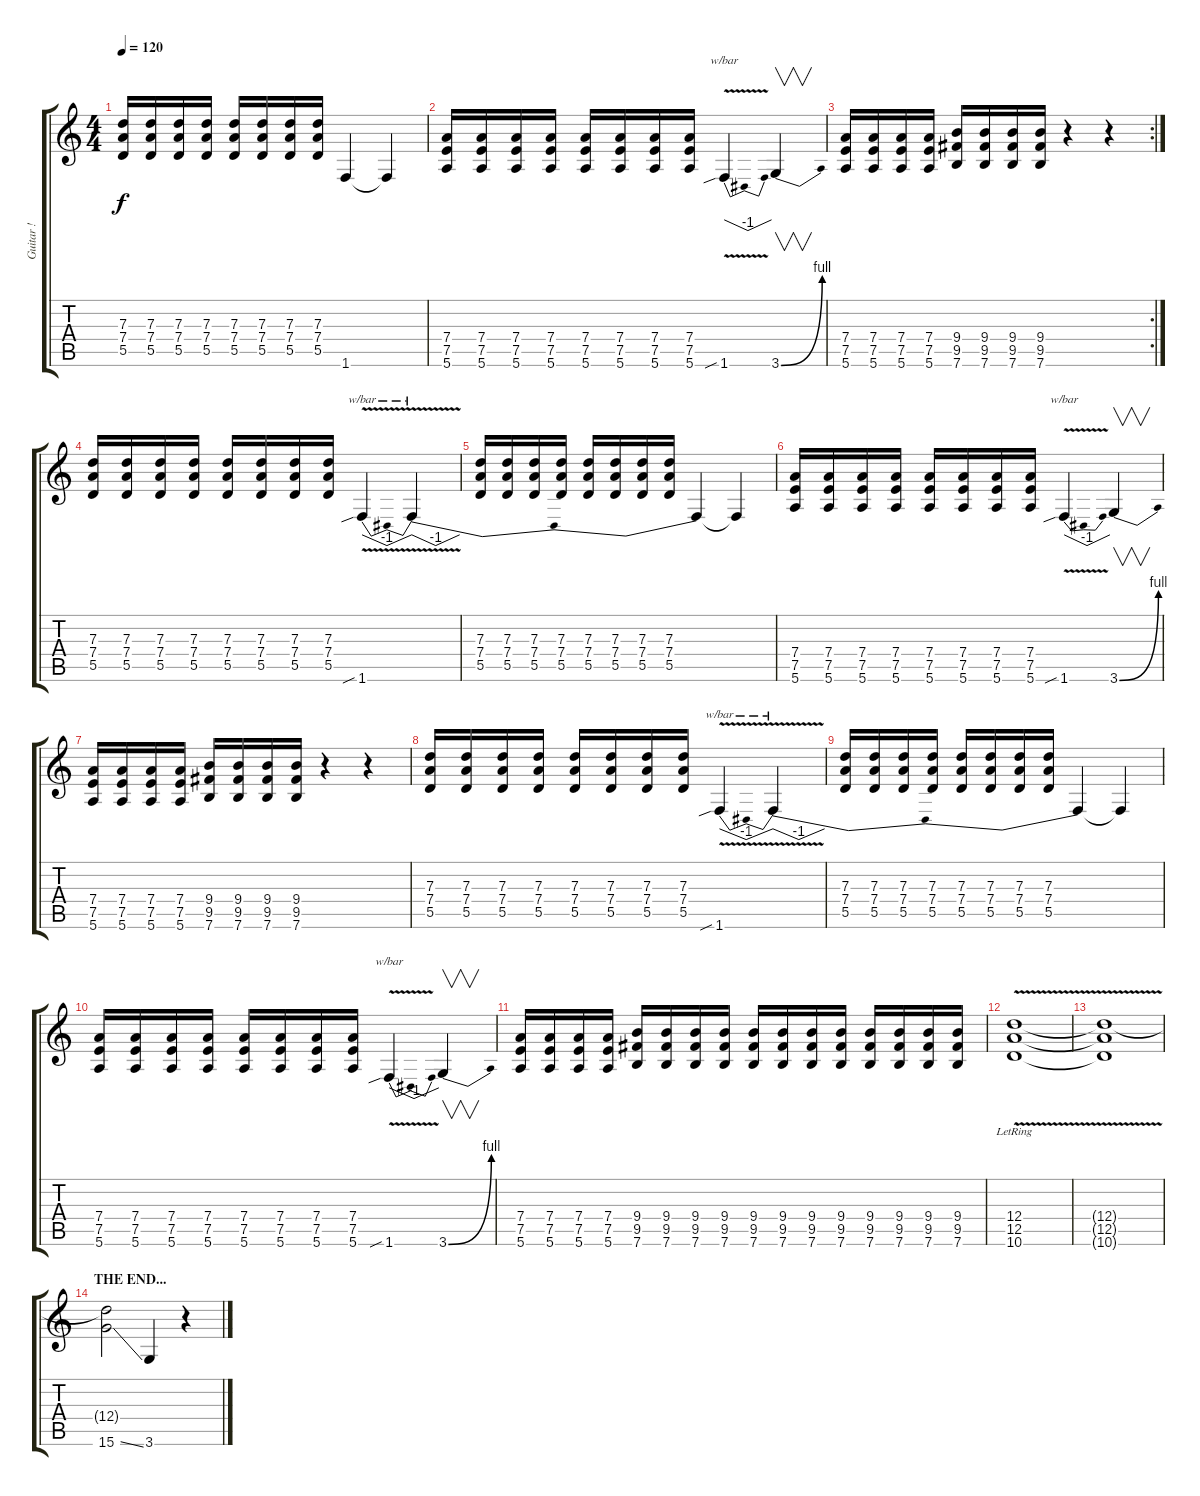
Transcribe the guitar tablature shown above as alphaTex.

\track ("Guitar !" "Guitar !") {instrument distortionguitar}
\staff {score tabs}
\tuning (E4 B3 G3 D3 A2 E2) {hide}
\ts (4 4)
\tempo 120
\clef g2
\ks c
(7.3 7.4 5.5).16{dy f} (7.3 7.4 5.5).16 (7.3 7.4 5.5).16 (7.3 7.4 5.5).16 (7.3 7.4 5.5).16 (7.3 7.4 5.5).16 (7.3 7.4 5.5).16 (7.3 7.4 5.5).16 1.6{t}.4 1.6{t}.4 |
(7.4 7.5 5.6).16 (7.4 7.5 5.6).16 (7.4 7.5 5.6).16 (7.4 7.5 5.6).16 (7.4 7.5 5.6).16 (7.4 7.5 5.6).16 (7.4 7.5 5.6).16 (7.4 7.5 5.6).16 1.6{v sib}.4{tbe (dip default 0 0 30 -4 60 0)} 3.6{be (bend 0 0 60 4)}.4{v} |
\rc 2
(7.4 7.5 5.6).16 (7.4 7.5 5.6).16 (7.4 7.5 5.6).16 (7.4 7.5 5.6).16 (9.4 9.5 7.6).16 (9.4 9.5 7.6).16 (9.4 9.5 7.6).16 (9.4 9.5 7.6).16 r.4 r.4 |
(7.3 7.4 5.5).16 (7.3 7.4 5.5).16 (7.3 7.4 5.5).16 (7.3 7.4 5.5).16 (7.3 7.4 5.5).16 (7.3 7.4 5.5).16 (7.3 7.4 5.5).16 (7.3 7.4 5.5).16 1.6{v sib}.4{tbe (dip default 0 0 30 -4 60 0)} 1.6{t}.4{tbe (dip default 0 0 30 -4 60 0)} |
(7.3 7.4 5.5).16 (7.3 7.4 5.5).16 (7.3 7.4 5.5).16 (7.3 7.4 5.5).16 (7.3 7.4 5.5).16 (7.3 7.4 5.5).16 (7.3 7.4 5.5).16 (7.3 7.4 5.5).16 1.6{t}.4 1.6{t}.4 |
(7.4 7.5 5.6).16 (7.4 7.5 5.6).16 (7.4 7.5 5.6).16 (7.4 7.5 5.6).16 (7.4 7.5 5.6).16 (7.4 7.5 5.6).16 (7.4 7.5 5.6).16 (7.4 7.5 5.6).16 1.6{v sib}.4{tbe (dip default 0 0 30 -4 60 0)} 3.6{be (bend 0 0 60 4)}.4{v} |
(7.4 7.5 5.6).16 (7.4 7.5 5.6).16 (7.4 7.5 5.6).16 (7.4 7.5 5.6).16 (9.4 9.5 7.6).16 (9.4 9.5 7.6).16 (9.4 9.5 7.6).16 (9.4 9.5 7.6).16 r.4 r.4 |
(7.3 7.4 5.5).16 (7.3 7.4 5.5).16 (7.3 7.4 5.5).16 (7.3 7.4 5.5).16 (7.3 7.4 5.5).16 (7.3 7.4 5.5).16 (7.3 7.4 5.5).16 (7.3 7.4 5.5).16 1.6{v sib}.4{tbe (dip default 0 0 30 -4 60 0)} 1.6{t}.4{tbe (dip default 0 0 30 -4 60 0)} |
(7.3 7.4 5.5).16 (7.3 7.4 5.5).16 (7.3 7.4 5.5).16 (7.3 7.4 5.5).16 (7.3 7.4 5.5).16 (7.3 7.4 5.5).16 (7.3 7.4 5.5).16 (7.3 7.4 5.5).16 1.6{t}.4 1.6{t}.4 |
(7.4 7.5 5.6).16 (7.4 7.5 5.6).16 (7.4 7.5 5.6).16 (7.4 7.5 5.6).16 (7.4 7.5 5.6).16 (7.4 7.5 5.6).16 (7.4 7.5 5.6).16 (7.4 7.5 5.6).16 1.6{v sib}.4{tbe (dip default 0 0 30 -4 60 0)} 3.6{be (bend 0 0 60 4)}.4{v} |
(7.4 7.5 5.6).16 (7.4 7.5 5.6).16 (7.4 7.5 5.6).16 (7.4 7.5 5.6).16 (9.4 9.5 7.6).16 (9.4 9.5 7.6).16 (9.4 9.5 7.6).16 (9.4 9.5 7.6).16 (9.4 9.5 7.6).16 (9.4 9.5 7.6).16 (9.4 9.5 7.6).16 (9.4 9.5 7.6).16 (9.4 9.5 7.6).16 (9.4 9.5 7.6).16 (9.4 9.5 7.6).16 (9.4 9.5 7.6).16 |
(12.4 12.5 10.6{v lr}).1 |
(12.4{t} 12.5{t} 10.6{t}).1 |
\section ("" "THE END...")
(12.4{t} 15.6{ss}).2 3.6.4 r.4
